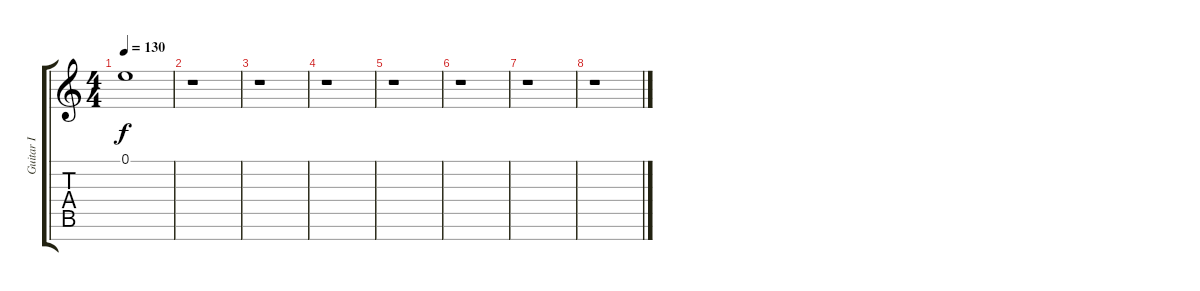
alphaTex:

\track ("Guitar I" "Guitar I") {instrument overdrivenguitar}
\staff {score tabs}
\tuning (E4 B3 G3 D3 A2 E2 B1) {hide}
\ts (4 4)
\tempo 130
\clef g2
\ks c
0.1.1{dy f} |
r.1 |
r.1 |
r.1 |
r.1 |
r.1 |
r.1 |
r.1
